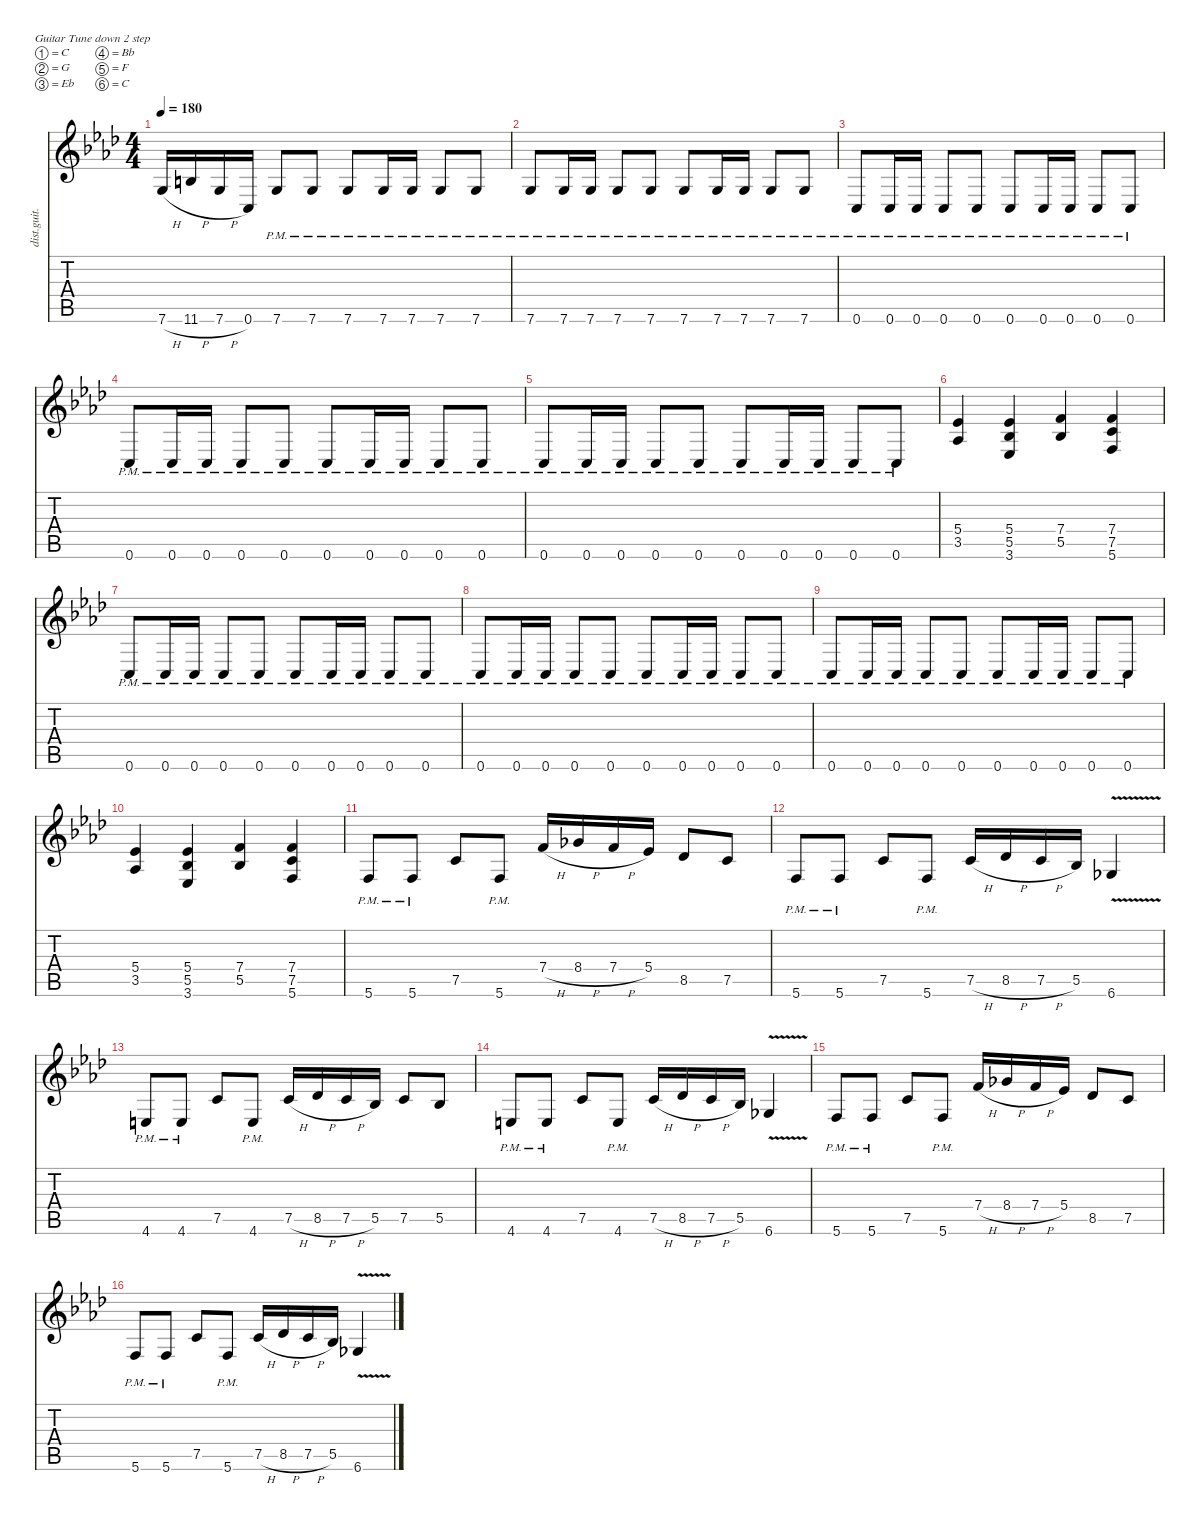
\defaultSystemsLayout 4
\hideDynamics
\bracketExtendMode nobrackets
\otherSystemsTrackNameOrientation horizontal
\track ("Gtr.1 Double" "dist.guit.") {mute instrument distortionguitar}
\staff {score tabs}
\tuning (C4 G3 Eb3 Bb2 F2 C2)
\ts (4 4)
\tempo 180
\clef g2
\ks fminor
7.6{h acc forcenatural}.16{dy f beam Up} 11.6{h acc forcenatural}.16{beam Up} 7.6{h acc forcenatural}.16{beam Up} 0.6{acc forcenatural}.16{beam Up} 7.6{pm acc forcenatural}.8{beam Up} 7.6{pm acc forcenatural}.8{beam Up} 7.6{pm acc forcenatural}.8{beam Up} 7.6{pm acc forcenatural}.16{beam Up} 7.6{pm acc forcenatural}.16{beam Up} 7.6{pm acc forcenatural}.8{beam Up} 7.6{pm acc forcenatural}.8{beam Up} |
7.6{pm acc forcenatural}.8{beam Up} 7.6{pm acc forcenatural}.16{beam Up} 7.6{pm acc forcenatural}.16{beam Up} 7.6{pm acc forcenatural}.8{beam Up} 7.6{pm acc forcenatural}.8{beam Up} 7.6{pm acc forcenatural}.8{beam Up} 7.6{pm acc forcenatural}.16{beam Up} 7.6{pm acc forcenatural}.16{beam Up} 7.6{pm acc forcenatural}.8{beam Up} 7.6{pm acc forcenatural}.8{beam Up} |
0.6{pm acc forcenatural}.8{beam Up} 0.6{pm acc forcenatural}.16{beam Up} 0.6{pm acc forcenatural}.16{beam Up} 0.6{pm acc forcenatural}.8{beam Up} 0.6{pm acc forcenatural}.8{beam Up} 0.6{pm acc forcenatural}.8{beam Up} 0.6{pm acc forcenatural}.16{beam Up} 0.6{pm acc forcenatural}.16{beam Up} 0.6{pm acc forcenatural}.8{beam Up} 0.6{pm acc forcenatural}.8{beam Up} |
0.6{pm acc forcenatural}.8{beam Up} 0.6{pm acc forcenatural}.16{beam Up} 0.6{pm acc forcenatural}.16{beam Up} 0.6{pm acc forcenatural}.8{beam Up} 0.6{pm acc forcenatural}.8{beam Up} 0.6{pm acc forcenatural}.8{beam Up} 0.6{pm acc forcenatural}.16{beam Up} 0.6{pm acc forcenatural}.16{beam Up} 0.6{pm acc forcenatural}.8{beam Up} 0.6{pm acc forcenatural}.8{beam Up} |
0.6{pm acc forcenatural}.8{beam Up} 0.6{pm acc forcenatural}.16{beam Up} 0.6{pm acc forcenatural}.16{beam Up} 0.6{pm acc forcenatural}.8{beam Up} 0.6{pm acc forcenatural}.8{beam Up} 0.6{pm acc forcenatural}.8{beam Up} 0.6{pm acc forcenatural}.16{beam Up} 0.6{pm acc forcenatural}.16{beam Up} 0.6{pm acc forcenatural}.8{beam Up} 0.6{pm acc forcenatural}.8{beam Up} |
(5.4{acc b} 3.5{acc b}).4{beam Up} (5.4{acc b} 5.5{acc b} 3.6{acc b}).4{beam Up} (7.4{acc forcenatural} 5.5{acc b}).4{beam Up} (7.4{acc forcenatural} 7.5{acc forcenatural} 5.6{acc forcenatural}).4{beam Up} |
0.6{pm acc forcenatural}.8{beam Up} 0.6{pm acc forcenatural}.16{beam Up} 0.6{pm acc forcenatural}.16{beam Up} 0.6{pm acc forcenatural}.8{beam Up} 0.6{pm acc forcenatural}.8{beam Up} 0.6{pm acc forcenatural}.8{beam Up} 0.6{pm acc forcenatural}.16{beam Up} 0.6{pm acc forcenatural}.16{beam Up} 0.6{pm acc forcenatural}.8{beam Up} 0.6{pm acc forcenatural}.8{beam Up} |
0.6{pm acc forcenatural}.8{beam Up} 0.6{pm acc forcenatural}.16{beam Up} 0.6{pm acc forcenatural}.16{beam Up} 0.6{pm acc forcenatural}.8{beam Up} 0.6{pm acc forcenatural}.8{beam Up} 0.6{pm acc forcenatural}.8{beam Up} 0.6{pm acc forcenatural}.16{beam Up} 0.6{pm acc forcenatural}.16{beam Up} 0.6{pm acc forcenatural}.8{beam Up} 0.6{pm acc forcenatural}.8{beam Up} |
0.6{pm acc forcenatural}.8{beam Up} 0.6{pm acc forcenatural}.16{beam Up} 0.6{pm acc forcenatural}.16{beam Up} 0.6{pm acc forcenatural}.8{beam Up} 0.6{pm acc forcenatural}.8{beam Up} 0.6{pm acc forcenatural}.8{beam Up} 0.6{pm acc forcenatural}.16{beam Up} 0.6{pm acc forcenatural}.16{beam Up} 0.6{pm acc forcenatural}.8{beam Up} 0.6{pm acc forcenatural}.8{beam Up} |
(5.4{acc b} 3.5{acc b}).4{beam Up} (5.4{acc b} 5.5{acc b} 3.6{acc b}).4{beam Up} (7.4{acc forcenatural} 5.5{acc b}).4{beam Up} (7.4{acc forcenatural} 7.5{acc forcenatural} 5.6{acc forcenatural}).4{beam Up} |
5.6{pm acc forcenatural}.8{beam Up} 5.6{pm acc forcenatural}.8{beam Up} 7.5{acc forcenatural}.8{beam Up} 5.6{pm acc forcenatural}.8{beam Up} 7.4{h acc forcenatural}.16{beam Up} 8.4{h acc b}.16{beam Up} 7.4{h acc forcenatural}.16{beam Up} 5.4{acc b}.16{beam Up} 8.5{acc b}.8{beam Up} 7.5{acc forcenatural}.8{beam Up} |
5.6{pm acc forcenatural}.8{beam Up} 5.6{pm acc forcenatural}.8{beam Up} 7.5{acc forcenatural}.8{beam Up} 5.6{pm acc forcenatural}.8{beam Up} 7.5{h acc forcenatural}.16{beam Up} 8.5{h acc b}.16{beam Up} 7.5{h acc forcenatural}.16{beam Up} 5.5{acc b}.16{beam Up} 6.6{v acc b}.4{beam Up} |
4.6{pm acc forcenatural}.8{beam Up} 4.6{pm acc forcenatural}.8{beam Up} 7.5{acc forcenatural}.8{beam Up} 4.6{pm acc forcenatural}.8{beam Up} 7.5{h acc forcenatural}.16{beam Up} 8.5{h acc b}.16{beam Up} 7.5{h acc forcenatural}.16{beam Up} 5.5{acc b}.16{beam Up} 7.5{acc forcenatural}.8{beam Up} 5.5{acc b}.8{beam Up} |
4.6{pm acc forcenatural}.8{beam Up} 4.6{pm acc forcenatural}.8{beam Up} 7.5{acc forcenatural}.8{beam Up} 4.6{pm acc forcenatural}.8{beam Up} 7.5{h acc forcenatural}.16{beam Up} 8.5{h acc b}.16{beam Up} 7.5{h acc forcenatural}.16{beam Up} 5.5{acc b}.16{beam Up} 6.6{v acc b}.4{beam Up} |
5.6{pm acc forcenatural}.8{beam Up} 5.6{pm acc forcenatural}.8{beam Up} 7.5{acc forcenatural}.8{beam Up} 5.6{pm acc forcenatural}.8{beam Up} 7.4{h acc forcenatural}.16{beam Up} 8.4{h acc b}.16{beam Up} 7.4{h acc forcenatural}.16{beam Up} 5.4{acc b}.16{beam Up} 8.5{acc b}.8{beam Up} 7.5{acc forcenatural}.8{beam Up} |
5.6{pm acc forcenatural}.8{beam Up} 5.6{pm acc forcenatural}.8{beam Up} 7.5{acc forcenatural}.8{beam Up} 5.6{pm acc forcenatural}.8{beam Up} 7.5{h acc forcenatural}.16{beam Up} 8.5{h acc b}.16{beam Up} 7.5{h acc forcenatural}.16{beam Up} 5.5{acc b}.16{beam Up} 6.6{v acc b}.4{beam Up}
